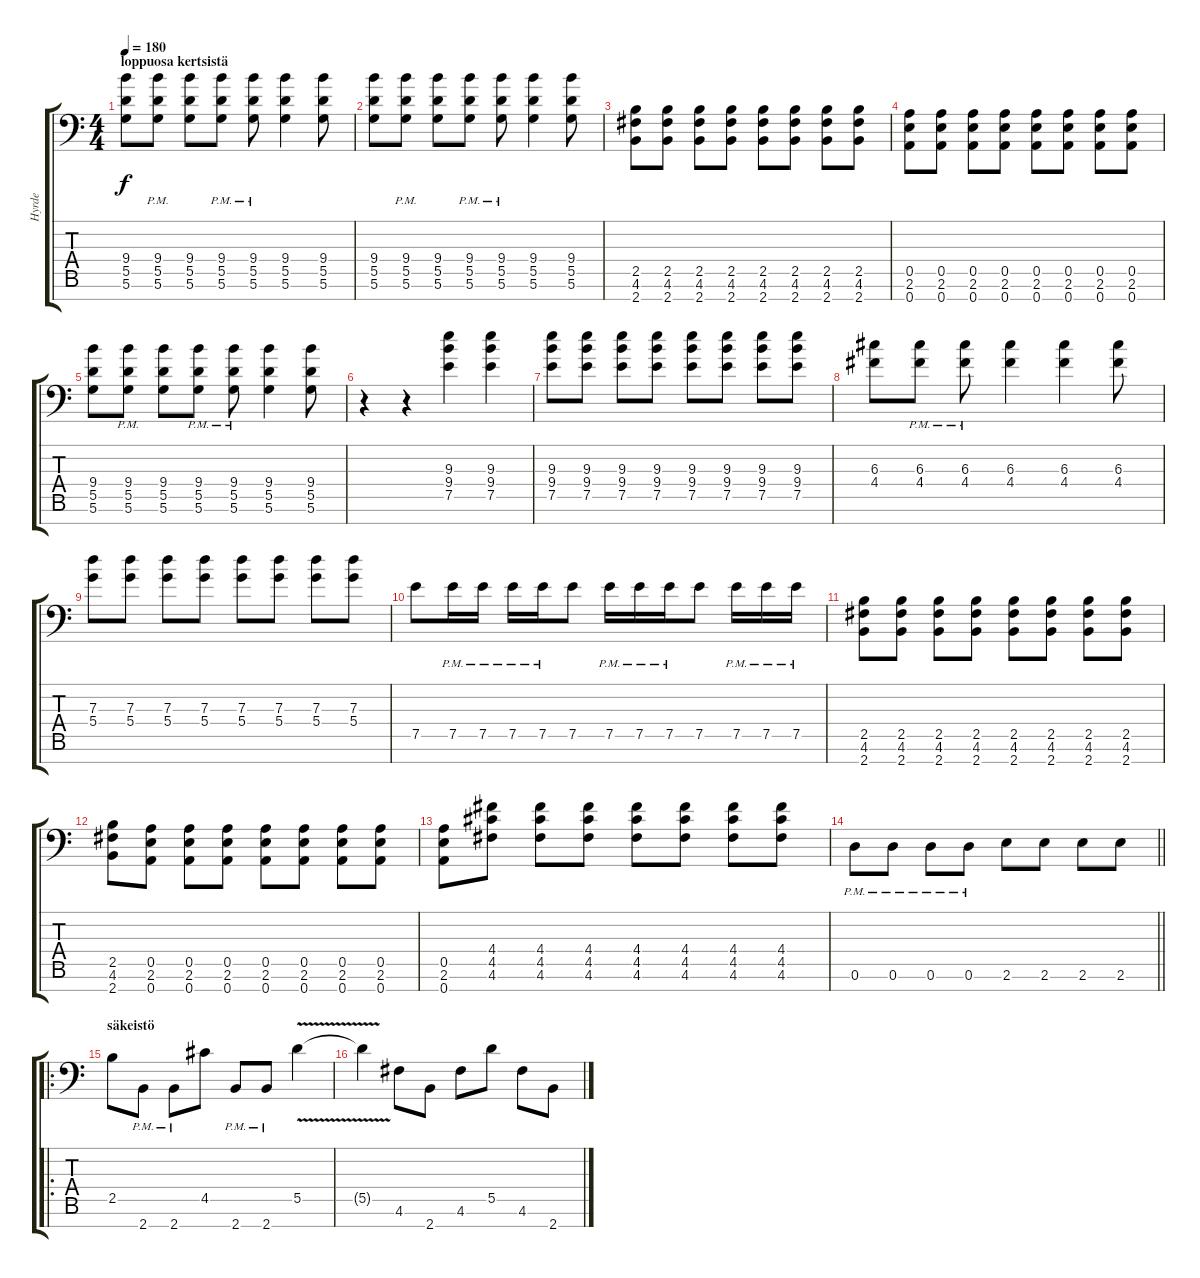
\track ("Hyrde" "Hyrde") {instrument distortionguitar}
\staff {score tabs}
\tuning (E4 B3 G3 D3 A2 D2 A1) {hide}
\ts (4 4)
\section ("" "loppuosa kertsistä")
\tempo 180
\clef f4
\ks c
(9.4 5.5 5.6).8{dy f} (9.4{pm} 5.5{pm} 5.6{pm}).8 (9.4 5.5 5.6).8 (9.4{pm} 5.5{pm} 5.6{pm}).8 (9.4{pm} 5.5{pm} 5.6{pm}).8 (9.4 5.5 5.6).4 (9.4 5.5 5.6).8 |
(9.4 5.5 5.6).8 (9.4{pm} 5.5{pm} 5.6{pm}).8 (9.4 5.5 5.6).8 (9.4{pm} 5.5{pm} 5.6{pm}).8 (9.4{pm} 5.5{pm} 5.6{pm}).8 (9.4 5.5 5.6).4 (9.4 5.5 5.6).8 |
(2.5 4.6 2.7).8 (2.5 4.6 2.7).8 (2.5 4.6 2.7).8 (2.5 4.6 2.7).8 (2.5 4.6 2.7).8 (2.5 4.6 2.7).8 (2.5 4.6 2.7).8 (2.5 4.6 2.7).8 |
(0.5 2.6 0.7).8 (0.5 2.6 0.7).8 (0.5 2.6 0.7).8 (0.5 2.6 0.7).8 (0.5 2.6 0.7).8 (0.5 2.6 0.7).8 (0.5 2.6 0.7).8 (0.5 2.6 0.7).8 |
(9.4 5.5 5.6).8 (9.4{pm} 5.5{pm} 5.6{pm}).8 (9.4 5.5 5.6).8 (9.4{pm} 5.5{pm} 5.6{pm}).8 (9.4{pm} 5.5{pm} 5.6{pm}).8 (9.4 5.5 5.6).4 (9.4 5.5 5.6).8 |
r.4 r.4 (9.3 9.4 7.5).4 (9.3 9.4 7.5).4 |
(9.3 9.4 7.5).8 (9.3 9.4 7.5).8 (9.3 9.4 7.5).8 (9.3 9.4 7.5).8 (9.3 9.4 7.5).8 (9.3 9.4 7.5).8 (9.3 9.4 7.5).8 (9.3 9.4 7.5).8 |
(6.3 4.4).8 (6.3{pm} 4.4{pm}).8 (6.3{pm} 4.4{pm}).8 (6.3 4.4).4 (6.3 4.4).4 (6.3 4.4).8 |
(7.3 5.4).8 (7.3 5.4).8 (7.3 5.4).8 (7.3 5.4).8 (7.3 5.4).8 (7.3 5.4).8 (7.3 5.4).8 (7.3 5.4).8 |
7.5.8 7.5{pm}.16 7.5{pm}.16 7.5{pm}.16 7.5{pm}.16 7.5.8 7.5{pm}.16 7.5{pm}.16 7.5{pm}.16 7.5.8 7.5{pm}.16 7.5{pm}.16 7.5{pm}.16 |
(2.5 4.6 2.7).8 (2.5 4.6 2.7).8 (2.5 4.6 2.7).8 (2.5 4.6 2.7).8 (2.5 4.6 2.7).8 (2.5 4.6 2.7).8 (2.5 4.6 2.7).8 (2.5 4.6 2.7).8 |
(2.5 4.6 2.7).8 (0.5 2.6 0.7).8 (0.5 2.6 0.7).8 (0.5 2.6 0.7).8 (0.5 2.6 0.7).8 (0.5 2.6 0.7).8 (0.5 2.6 0.7).8 (0.5 2.6 0.7).8 |
(0.5 2.6 0.7).8 (4.4 4.5 4.6).8 (4.4 4.5 4.6).8 (4.4 4.5 4.6).8 (4.4 4.5 4.6).8 (4.4 4.5 4.6).8 (4.4 4.5 4.6).8 (4.4 4.5 4.6).8 |
\barLineRight lightlight
0.6{pm}.8 0.6{pm}.8 0.6{pm}.8 0.6{pm}.8 2.6.8 2.6.8 2.6.8 2.6.8 |
\ro
\section ("" "säkeistö")
2.5.8 2.7{pm}.8 2.7{pm}.8 4.5.8 2.7{pm}.8 2.7{pm}.8 5.5{v}.4 |
5.5{t}.4 4.6.8 2.7.8 4.6.8 5.5.8 4.6.8 2.7.8
